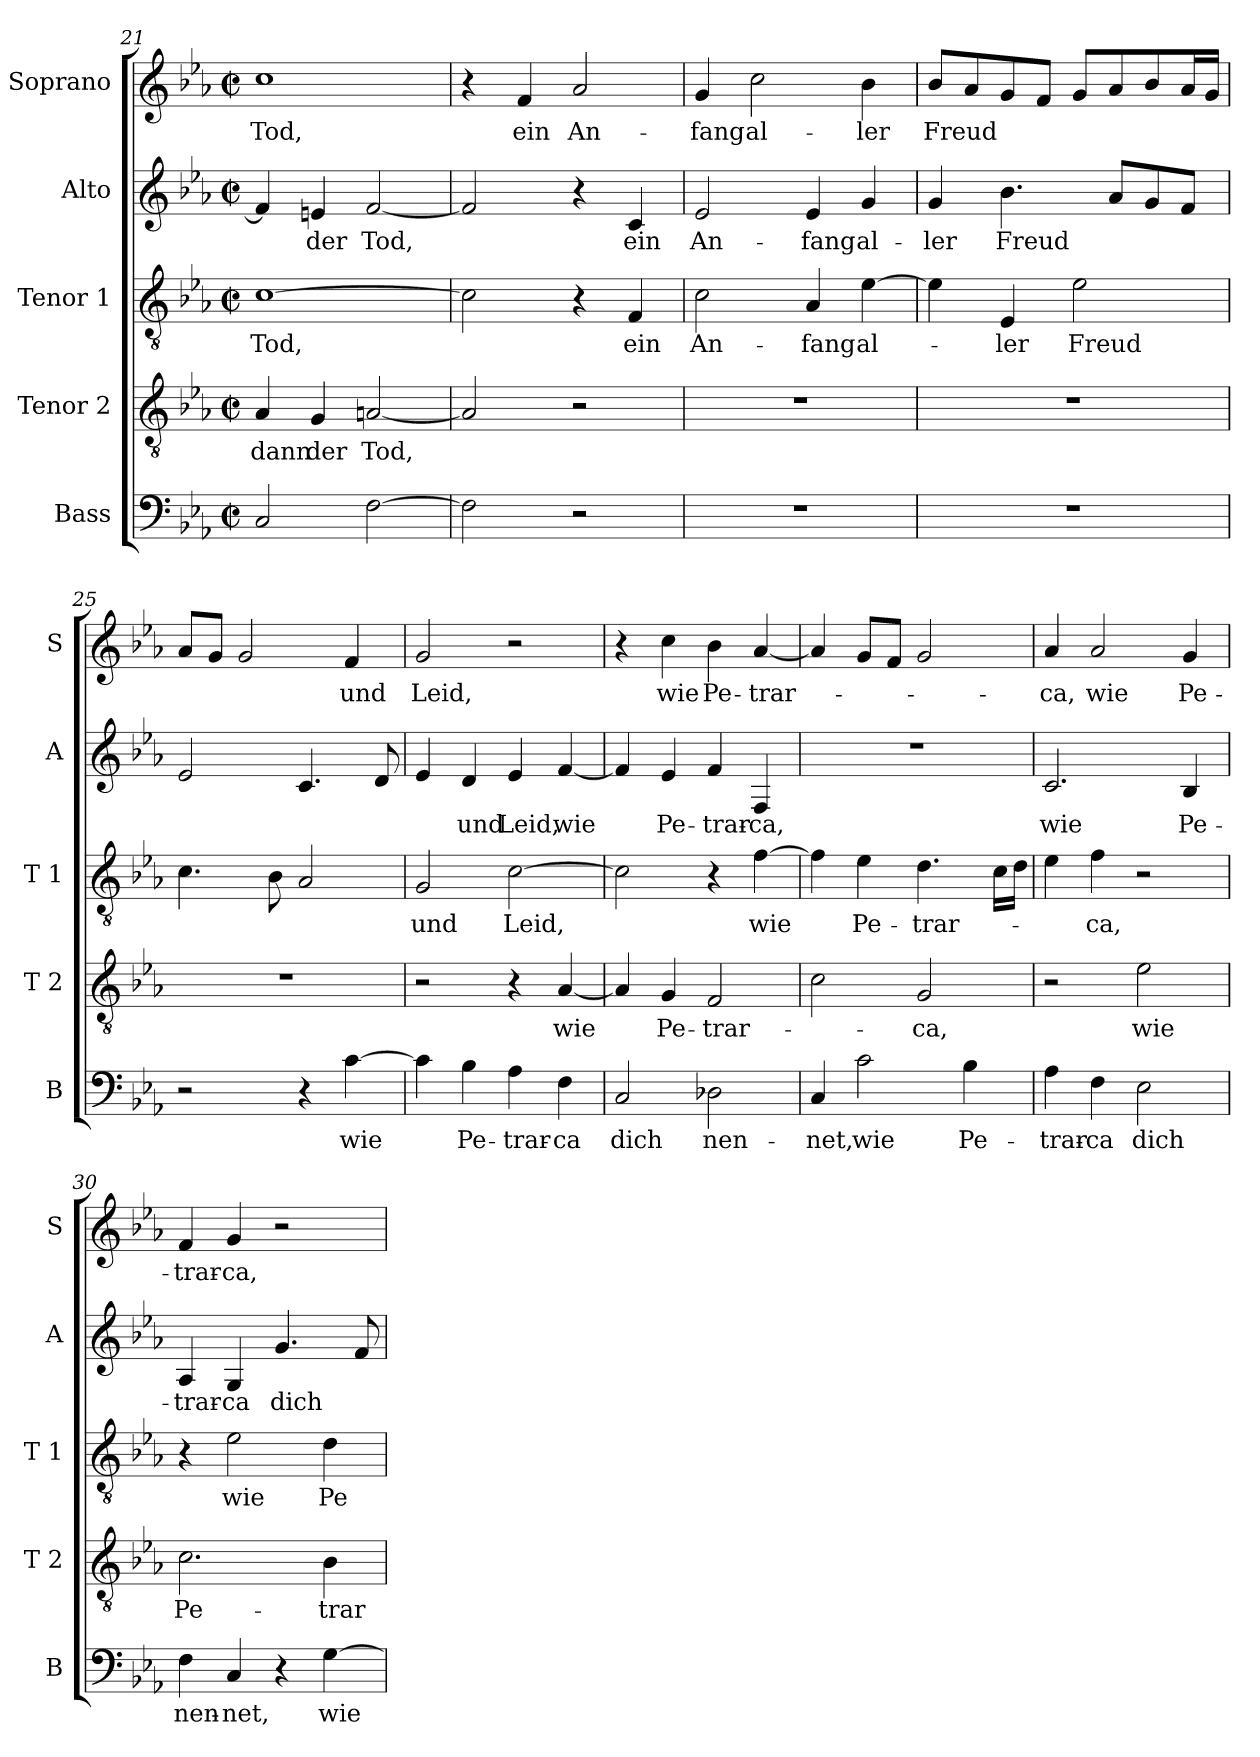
**kern	**text	**kern	**text	**kern	**text	**kern	**text	**kern	**text
*part5	*part5	*part4	*part4	*part3	*part3	*part2	*part2	*part1	*part1
*staff5	*staff5	*staff4	*staff4	*staff3	*staff3	*staff2	*staff2	*staff1	*staff1
*I"Bass	*	*I"Tenor 2	*	*I"Tenor 1	*	*I"Alto	*	*I"Soprano	*
*I'B	*	*I'T 2	*	*I'T 1	*	*I'A	*	*I'S	*
!!LO:LB:g=z
*clefF4	*	*clefGv2	*	*clefGv2	*	*clefG2	*	*clefG2	*
*k[b-e-a-]	*	*k[b-e-a-]	*	*k[b-e-a-]	*	*k[b-e-a-]	*	*k[b-e-a-]	*
*E-:	*	*E-:	*	*E-:	*	*E-:	*	*E-:	*
*M2/2	*	*M2/2	*	*M2/2	*	*M2/2	*	*M2/2	*
*met(c|)	*	*met(c|)	*	*met(c|)	*	*met(c|)	*	*met(c|)	*
=21	=21	=21	=21	=21	=21	=21	=21	=21	=21
!	!	!	!LO:LY:b	!	!LO:LY:b	!	!	!	!LO:LY:b
2C/	.	4A-/	dann	[1c	Tod,	4f/]	.	1cc	Tod,
!	!	!	!LO:LY:b	!	!	!	!LO:LY:b	!	!
.	.	4G/	der	.	.	4en/	der	.	.
!	!	!	!LO:LY:b	!	!	!	!LO:LY:b	!	!
[2F\	.	[2An/	Tod,	.	.	[2f/	Tod,	.	.
=22	=22	=22	=22	=22	=22	=22	=22	=22	=22
2F\]	.	2A/]	.	2c\]	.	2f/]	.	4r	.
!	!	!	!	!	!	!	!	!	!LO:LY:b
.	.	.	.	.	.	.	.	4f/	ein
!	!	!	!	!	!	!	!	!	!LO:LY:b
2r	.	2r	.	4r	.	4r	.	2a-/	An-
!	!	!	!	!	!LO:LY:b	!	!LO:LY:b	!	!
.	.	.	.	4F/	ein	4c/	ein	.	.
=23	=23	=23	=23	=23	=23	=23	=23	=23	=23
!	!	!	!	!	!LO:LY:b	!	!LO:LY:b	!	!LO:LY:b
1r	.	1r	.	2c\	An-	2e-/	An-	4g/	-fang
!	!	!	!	!	!	!	!	!	!LO:LY:b
.	.	.	.	.	.	.	.	2cc\	al-
!	!	!	!	!	!LO:LY:b	!	!LO:LY:b	!	!
.	.	.	.	4A-/	-fang	4e-/	-fang	.	.
!	!	!	!	!	!LO:LY:b	!	!LO:LY:b	!	!LO:LY:b
.	.	.	.	[4e-\	al-	4g/	al-	4b-\	-ler
=24	=24	=24	=24	=24	=24	=24	=24	=24	=24
!	!	!	!	!	!	!	!LO:LY:b	!	!LO:LY:b
1r	.	1r	.	4e-\]	.	4g/	-ler	8b-/L	Freud
.	.	.	.	.	.	.	.	8a-/	.
!	!	!	!	!	!LO:LY:b	!	!LO:LY:b	!	!
.	.	.	.	4E-/	-ler	4.b-\	Freud	8g/	.
.	.	.	.	.	.	.	.	8f/J	.
!	!	!	!	!	!LO:LY:b	!	!	!	!
.	.	.	.	2e-\	Freud	.	.	8g/L	.
.	.	.	.	.	.	8a-/L	.	8a-/	.
.	.	.	.	.	.	8g/	.	8b-/	.
.	.	.	.	.	.	8f/J	.	16a-/L	.
.	.	.	.	.	.	.	.	16g/JJ	.
=25	=25	=25	=25	=25	=25	=25	=25	=25	=25
2r	.	1r	.	4.c\	.	2e-/	.	8a-/L	.
.	.	.	.	.	.	.	.	8g/J	.
.	.	.	.	.	.	.	.	2g/	.
.	.	.	.	8B-\	.	.	.	.	.
4r	.	.	.	2A-/	.	4.c/	.	.	.
!	!LO:LY:b	!	!	!	!	!	!	!	!LO:LY:b
[4c\	-wie	.	.	.	.	.	.	4f/	und
.	.	.	.	.	.	8d/	.	.	.
!!LO:PB:g=z
=26	=26	=26	=26	=26	=26	=26	=26	=26	=26
!	!	!	!	!	!LO:LY:b	!	!	!	!LO:LY:b
4c\]	.	2r	.	2G/	und	4e-/	.	2g/	Leid,
!	!LO:LY:b	!	!	!	!	!	!LO:LY:b	!	!
4B-\	Pe-	.	.	.	.	4d/	und	.	.
!	!LO:LY:b	!	!	!	!LO:LY:b	!	!LO:LY:b	!	!
4A-\	-trar-	4r	.	[2c\	Leid,	4e-/	Leid,	2r	.
!	!LO:LY:b	!	!LO:LY:b	!	!	!	!LO:LY:b	!	!
4F\	-ca	[4A-/	wie	.	.	[4f/	wie	.	.
=27	=27	=27	=27	=27	=27	=27	=27	=27	=27
!	!LO:LY:b	!	!	!	!	!	!	!	!
2C/	dich	4A-/]	.	2c\]	.	4f/]	.	4r	.
!	!	!	!LO:LY:b	!	!	!	!LO:LY:b	!	!LO:LY:b
.	.	4G/	Pe-	.	.	4e-/	Pe-	4cc\	wie
!	!LO:LY:b	!	!LO:LY:b	!	!	!	!LO:LY:b	!	!LO:LY:b
2D-X\	nen-	2F/	-trar-	4r	.	4f/	-trar-	4b-\	Pe-
!	!	!	!	!	!LO:LY:b	!	!LO:LY:b	!	!LO:LY:b
.	.	.	.	[4f\	wie	4F/	-ca,	[4a-/	-trar-
=28	=28	=28	=28	=28	=28	=28	=28	=28	=28
!	!LO:LY:b	!	!	!	!	!	!	!	!
4C/	-net,	2c\	.	4f\]	.	1r	.	4a-/]	.
!	!LO:LY:b	!	!	!	!LO:LY:b	!	!	!	!
2c\	wie	.	.	4e-\	Pe-	.	.	8g/L	.
.	.	.	.	.	.	.	.	8f/J	.
!	!	!	!LO:LY:b	!	!LO:LY:b	!	!	!	!
.	.	2G/	-ca,	4.d\	-trar-	.	.	2g/	.
!	!LO:LY:b	!	!	!	!	!	!	!	!
4B-\	Pe-	.	.	.	.	.	.	.	.
.	.	.	.	16c\LL	.	.	.	.	.
.	.	.	.	16d\JJ	.	.	.	.	.
=29	=29	=29	=29	=29	=29	=29	=29	=29	=29
!	!LO:LY:b	!	!	!	!	!	!LO:LY:b	!	!LO:LY:b
4A-\	-trar-	2r	.	4e-\	.	2.c/	wie	4a-/	-ca,
!	!LO:LY:b	!	!	!	!LO:LY:b	!	!	!	!LO:LY:b
4F\	-ca	.	.	4f\	-ca,	.	.	2a-/	wie
!	!LO:LY:b	!	!LO:LY:b	!	!	!	!	!	!
2E-\	dich	2e-\	wie	2r	.	.	.	.	.
!	!	!	!	!	!	!	!LO:LY:b	!	!LO:LY:b
.	.	.	.	.	.	4B-/	Pe-	4g/	Pe-
=30	=30	=30	=30	=30	=30	=30	=30	=30	=30
!	!LO:LY:b	!	!LO:LY:b	!	!	!	!LO:LY:b	!	!LO:LY:b
4F\	nen-	2.c\	Pe-	4r	.	4A-/	-trar-	4f/	-trar-
!	!LO:LY:b	!	!	!	!LO:LY:b	!	!LO:LY:b	!	!LO:LY:b
4C/	-net,	.	.	2e-\	wie	4G/	-ca	4g/	-ca,
!	!	!	!	!	!	!	!LO:LY:b	!	!
4r	.	.	.	.	.	4.g/	dich	2r	.
!	!LO:LY:b	!	!LO:LY:b	!	!LO:LY:b	!	!	!	!
[4G\	wie	4B-\	-trar-	4d\	Pe-	.	.	.	.
.	.	.	.	.	.	8f/	.	.	.
=	=	=	=	=	=	=	=	=	=
*-	*-	*-	*-	*-	*-	*-	*-	*-	*-
